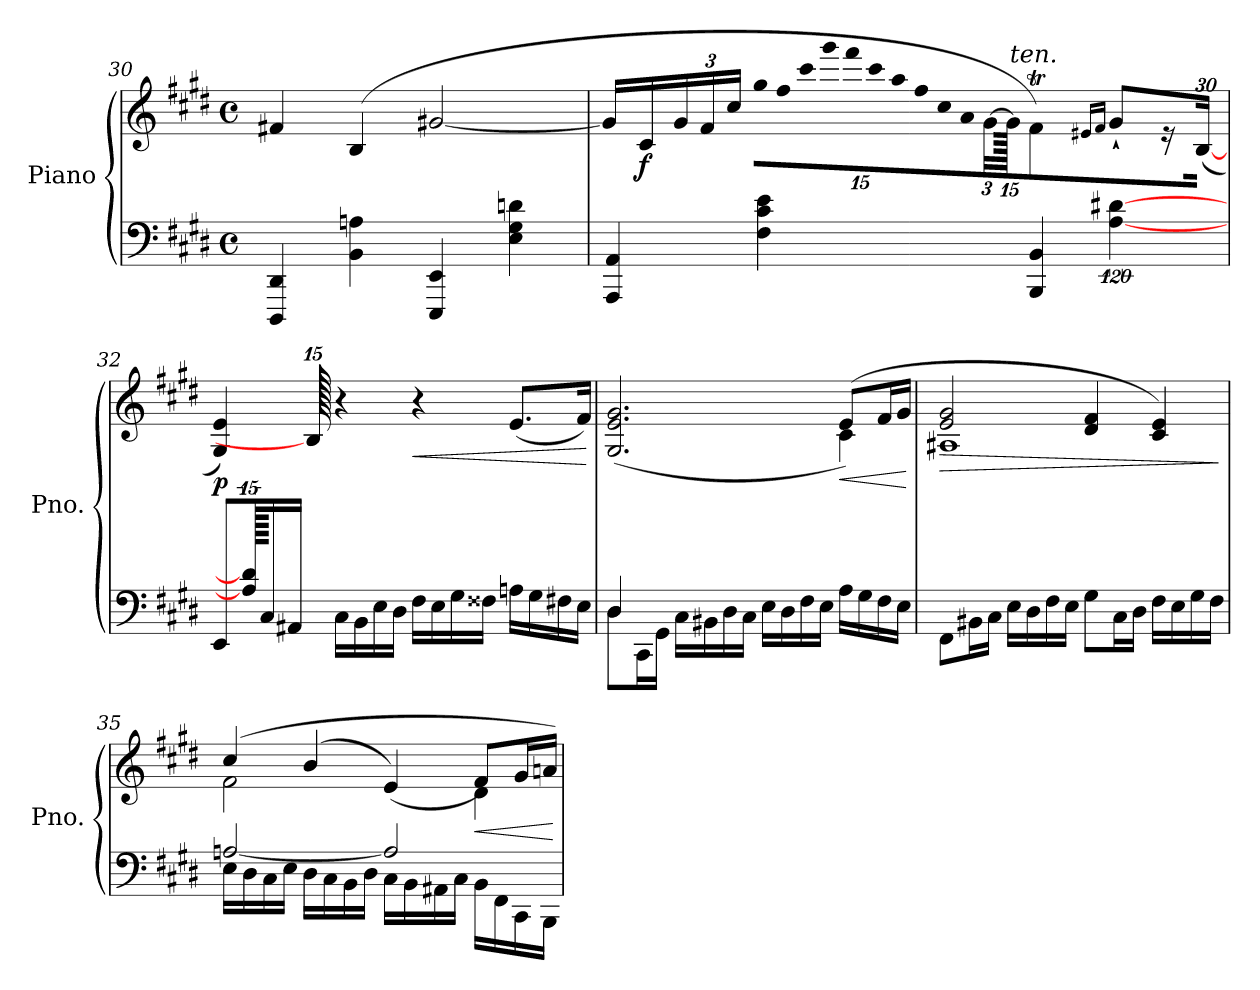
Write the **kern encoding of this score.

**kern	**kern	**dynam
*part1	*part1	*part1
*staff2	*staff1	*staff1/2
*I"Piano	*	*
*I'Pno.	*	*
!!LO:LB:g=z
*clefF4	*clefG2	*
*k[f#c#g#d#]	*k[f#c#g#d#]	*
*M4/4	*M4/4	*
*met(c)	*met(c)	*
=30	=30	=30
4DDD#/ 4DD#/	4f#X/	.
4BB\ 4An\	(>4B/	.
4EEE/ 4EE/	[2g#X/	.
4E\ 4G#\ 4dn\	.	.
=31	=31	=31
480ryy	16g#/LL]	.
4AAA/ 4AA/	.	.
!	!	!LO:DY:b
.	16c#/	f
*	*Xbrackettup	*
.	24g#/	.
.	24f#/	.
.	24cc#/JJ	.
!	!LO:N:vis=16	!
.	480%11gg#!\LL	.
4F#\ 4c#\ 4e\	.	.
!	!LO:N:vis=16	!
.	480%11ff#!\	.
!	!LO:N:vis=16	!
.	480%11ccc#!\	.
!	!LO:N:vis=16	!
.	480%11ggg#!\	.
!	!LO:N:vis=16	!
.	480%11fff#!\	.
!	!LO:N:vis=16	!
.	480%11ccc#!\	.
!	!LO:N:vis=16	!
.	480%11aa!\	.
!	!LO:N:vis=16	!
.	480%11ff#!\	.
!	!LO:N:vis=16	!
.	480%11cc#!\	.
!	!LO:N:vis=16	!
.	480%11a!\	.
.	[48g#!\JJ	.
.	480g#!\]	.
!	!LO:TX:a:i:t=ten.	!
4BBB/ 4BB/	4f#T/)	.
.	16qe#X/LL	.
.	16qf#/JJ	.
[480%119A\ [480%119d#X\	8g#`/L	.
.	16r	.
.	(<[480%29B/Jk	.
=32	=32	=32
*	*MM70	*
!	!	!LO:DY:b
8EE/L	4G#/ 4e/)	p
480A\] 480d#\]	.	.
16C#/L	.	.
16AA#X/JJ	.	.
.	480B/]	.
16C#\LL	4r	.
16BB\	.	.
16E\	.	.
16D#\JJ	.	.
!	!	!LO:HP:b
16F#\LL	4r	<
16E\	.	.
16G#\	.	.
16F##X\JJ	.	.
16An\LL	(>8.e/L	.
16G#\	.	.
16F#X\	.	.
16E\JJ	16f#/Jk)	.
.	.	[
!!LO:LB:g=z
=33	=33	=33
*^	*^	*
8D#\L	4D#/	(<2.G#/ 2.e/ 2.g#/	2.ryy	.
16CC#\L	.	.	.	.
16GG#\JJ	.	.	.	.
16C#\LL	2.ryy	.	.	.
16BB#X\	.	.	.	.
16D#\	.	.	.	.
16C#\JJ	.	.	.	.
16E\LL	.	.	.	.
16D#\	.	.	.	.
16F#\	.	.	.	.
16E\JJ	.	.	.	.
!	!	!	!	!LO:HP:b
16A\LL	.	(>8e/L)	4c#\	<
16G#\	.	.	.	.
16F#\	.	16f#/L	.	.
16E\JJ	.	16g#/JJ	.	.
*v	*v	*	*	*
*	*v	*v	*
.	.	[
=34	=34	=34
!	!	!LO:HP:b
*	*^	*
8FF#\L	2e/ 2g#/	1A#X	>
16BB#X\L	.	.	.
16C#\JJ	.	.	.
16E\LL	.	.	.
16D#\	.	.	.
16F#\	.	.	.
16E\JJ	.	.	.
8G#\L	4d#/ 4f#/	.	.
16C#\L	.	.	.
16D#\JJ	.	.	.
16F#\LL	4c#/ 4e/)	.	.
16E\	.	.	.
16G#\	.	.	.
16F#\JJ	.	.	.
*	*v	*v	*
.	.	]
=35	=35	=35
*^	*^	*
16E\LL	[2An/	(>4cc#/	2f#\	.
16D#\	.	.	.	.
16C#\	.	.	.	.
16E\JJ	.	.	.	.
16D#\LL	.	(>4b/	.	.
16C#\	.	.	.	.
16BB\	.	.	.	.
16D#\JJ	.	.	.	.
16C#\LL	2A/]	(>4e/)	4ryy	.
16BB\	.	.	.	.
16AA#X\	.	.	.	.
16C#\JJ	.	.	.	.
!	!	!	!	!LO:HP:b
16BB\LL	.	8f#/L)	4d#\	<
16FF#\	.	.	.	.
16CC#\	.	16g#/L	.	.
16BBB\JJ	.	16an/JJ)	.	.
*v	*v	*	*	*
*	*v	*v	*
.	.	[
=	=	=
*-	*-	*-
